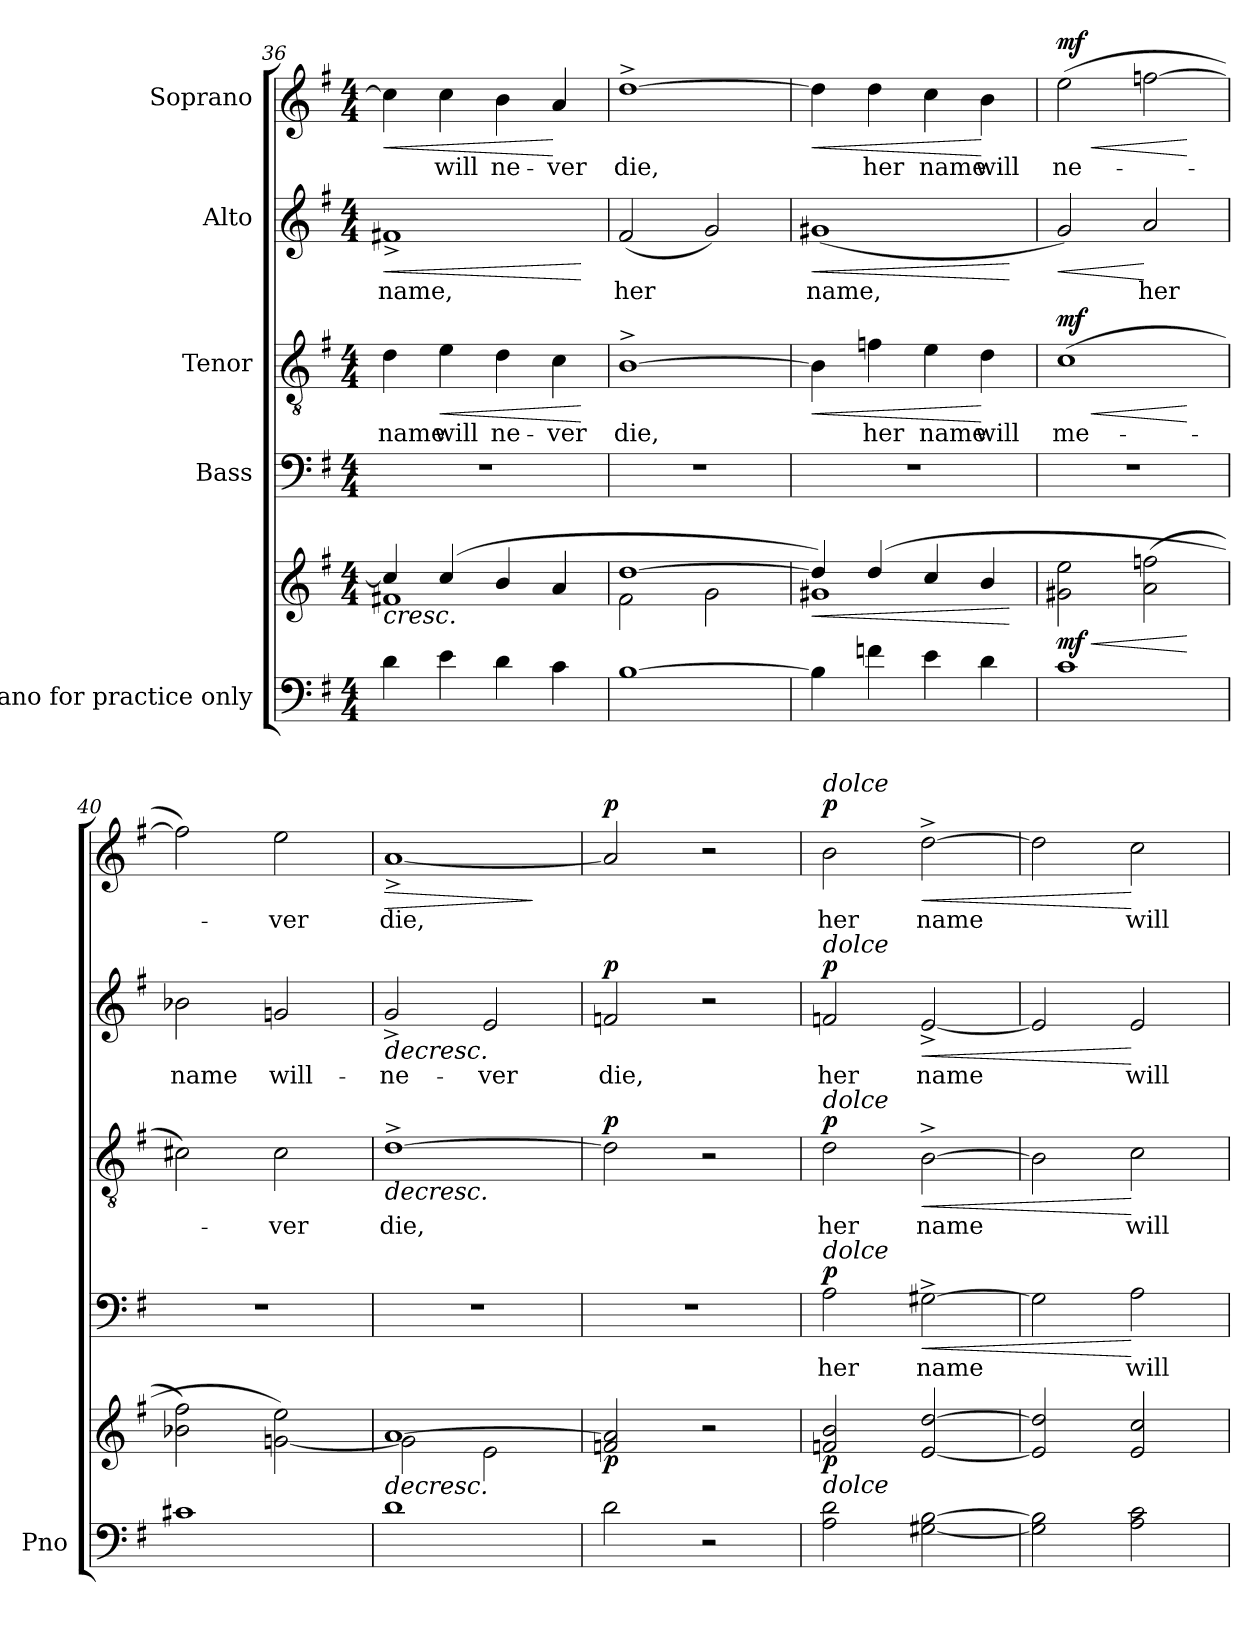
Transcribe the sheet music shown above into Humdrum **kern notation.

**kern	**kern	**dynam	**kern	**text	**dynam	**kern	**text	**dynam	**kern	**text	**dynam	**kern	**text	**dynam
*part5	*part5	*part5	*part4	*part4	*part4	*part3	*part3	*part3	*part2	*part2	*part2	*part1	*part1	*part1
*staff6	*staff5	*staff5/6	*staff4	*staff4	*staff4	*staff3	*staff3	*staff3	*staff2	*staff2	*staff2	*staff1	*staff1	*staff1
*I"Piano for practice only	*	*	*I"Bass	*	*	*I"Tenor	*	*	*I"Alto	*	*	*I"Soprano	*	*
*I'Pno	*	*	*	*	*	*	*	*	*	*	*	*	*	*
!!LO:PB:g=z
*clefF4	*clefG2	*	*clefF4	*	*	*clefGv2	*	*	*clefG2	*	*	*clefG2	*	*
*k[f#]	*k[f#]	*	*k[f#]	*	*	*k[f#]	*	*	*k[f#]	*	*	*k[f#]	*	*
*M4/4	*M4/4	*	*M4/4	*	*	*M4/4	*	*	*M4/4	*	*	*M4/4	*	*
=36	=36	=36	=36	=36	=36	=36	=36	=36	=36	=36	=36	=36	=36	=36
!	!	!LO:HP:b	!	!	!	!	!LO:LY:b	!	!	!LO:LY:b	!LO:HP:b	!	!	!LO:HP:b
*	*^	*	*	*	*	*	*	*	*	*	*	*	*	*
4d\	4cc/]	1f#X	<	1r	.	.	4d\	name	.	1f#X^	name,	<	4cc\]	.	<
!	!	!	!	!	!	!	!	!LO:LY:b	!LO:HP:b	!	!	!	!	!LO:LY:b	!
4e\	(>4cc/	.	.	.	.	.	4e\	will	<	.	.	.	4cc\	will	.
!	!	!	!	!	!	!	!	!LO:LY:b	!	!	!	!	!	!LO:LY:b	!
4d\	4b/	.	.	.	.	.	4d\	ne-	.	.	.	.	4b\	ne-	.
!	!	!	!	!	!	!	!	!LO:LY:b	!	!	!	!	!	!LO:LY:b	!
4c\	4a/	.	.	.	.	.	4c\	-ver	.	.	.	.	4a/	-ver	[
*	*v	*v	*	*	*	*	*	*	*	*	*	*	*	*	*
.	.	.	.	.	.	.	.	[	.	.	[	.	.	.
=37	=37	=37	=37	=37	=37	=37	=37	=37	=37	=37	=37	=37	=37	=37
*	*^	*	*	*	*	*	*	*	*	*	*	*	*	*
!	!	!	!	!	!	!	!	!LO:LY:b	!	!	!LO:LY:b	!	!	!LO:LY:b	!
[1B	[1dd	2f#\	.	1r	.	.	[1B^	die,	.	(<2f#/	her	.	[1dd^	die,	.
.	.	2g\	.	.	.	.	.	.	.	2g/)	.	.	.	.	.
=38	=38	=38	=38	=38	=38	=38	=38	=38	=38	=38	=38	=38	=38	=38	=38
!	!	!	!LO:HP:b	!	!	!	!	!	!LO:HP:b	!	!LO:LY:b	!LO:HP:b	!	!	!LO:HP:b
4B\]	4dd/])	1g#X	<	1r	.	.	4B\]	.	<	(<1g#X	name,	<	4dd\]	.	<
!	!	!	!	!	!	!	!	!LO:LY:b	!	!	!	!	!	!LO:LY:b	!
4fn\	(>4dd/	.	.	.	.	.	4fn\	her	.	.	.	.	4dd\	her	.
!	!	!	!	!	!	!	!	!LO:LY:b	!	!	!	!	!	!LO:LY:b	!
4e\	4cc/	.	.	.	.	.	4e\	name	.	.	.	.	4cc\	name	.
!	!	!	!	!	!	!	!	!LO:LY:b	!	!	!	!	!	!LO:LY:b	!
4d\	4b/	.	.	.	.	.	4d\	will	[	.	.	.	4b\	will	[
*	*v	*v	*	*	*	*	*	*	*	*	*	*	*	*	*
.	.	[	.	.	.	.	.	.	.	.	[	.	.	.
=39	=39	=39	=39	=39	=39	=39	=39	=39	=39	=39	=39	=39	=39	=39
!	!	!LO:HP:b	!	!	!	!	!LO:LY:b	!LO:HP:b	!	!	!LO:HP:b	!	!LO:LY:b	!LO:HP:b
!	!	!LO:DY:n=1:b	!	!	!	!	!	!LO:DY:n=1:a	!	!	!	!	!	!LO:DY:n=1:a
1c	2g#X\ 2ee\	< mf	1r	.	.	(>1c	me-	< mf	2g/)	.	<	(>2ee\	ne-	< mf
!	!	!	!	!	!	!	!	!	!	!LO:LY:b	!	!	!	!
.	(>2a\ 2ffn\	.	.	.	.	.	.	.	2a/	her	[	[2ffn\	.	.
.	.	[	.	.	.	.	.	[	.	.	.	.	.	[
=40	=40	=40	=40	=40	=40	=40	=40	=40	=40	=40	=40	=40	=40	=40
!	!	!	!	!	!	!	!	!	!	!LO:LY:b	!	!	!	!
1c#X	2b-X\ 2ff#\)	.	1r	.	.	2c#X\)	.	.	2b-X\	name	.	2ff\])	.	.
!	!	!	!	!	!	!	!LO:LY:b	!	!	!LO:LY:b	!	!	!LO:LY:b	!
.	[2gn\ 2ee\)	.	.	.	.	2c#\	ver	.	2gn/	will-	.	2ee\	-ver	.
!!LO:LB:g=z
=41	=41	=41	=41	=41	=41	=41	=41	=41	=41	=41	=41	=41	=41	=41
!	!	!LO:HP:b	!	!	!	!	!LO:LY:b	!LO:HP:b	!	!LO:LY:b	!LO:HP:b	!	!LO:LY:b	!LO:HP:b
*	*^	*	*	*	*	*	*	*	*	*	*	*	*	*
1d	[1a	2g\]	>	1r	.	.	[1d^	die,	>	2g^/	ne-	>	[1a^	die,	>
!	!	!	!	!	!	!	!	!	!	!	!LO:LY:b	!	!	!	!
.	.	2e\	.	.	.	.	.	.	.	2e/	-ver	.	.	.	.
*	*v	*v	*	*	*	*	*	*	*	*	*	*	*	*	*
.	.	[	.	.	.	.	.	.	.	.	.	.	.	]
=42	=42	=42	=42	=42	=42	=42	=42	=42	=42	=42	=42	=42	=42	=42
!	!	!LO:DY:b	!	!	!	!	!	!LO:DY:a	!	!LO:LY:b	!LO:DY:a	!	!	!LO:DY:a
2d\	2fn/ 2a/]	p	1r	.	.	2d\]	.	p	2fn/	die,	p	2a/]	.	p
2r	2r	.	.	.	.	2r	.	]	2r	.	]	2r	.	.
=43	=43	=43	=43	=43	=43	=43	=43	=43	=43	=43	=43	=43	=43	=43
!	!	!	!	!	!	!	!	!	!	!	!	!LO:TX:a:i:t=dolce	!	!
!	!	!	!	!	!	!	!	!	!LO:TX:a:i:t=dolce	!	!	!	!	!
!	!	!	!	!	!	!LO:TX:a:i:t=dolce	!	!	!	!	!	!	!	!
!	!	!	!LO:TX:a:i:t=dolce	!	!	!	!	!	!	!	!	!	!	!
!	!LO:TX:b:i:t=dolce	!	!	!	!	!	!	!	!	!	!	!	!	!
!	!	!LO:DY:b	!	!LO:LY:b	!LO:DY:a	!	!LO:LY:b	!LO:DY:a	!	!LO:LY:b	!LO:DY:a	!	!LO:LY:b	!LO:DY:a
2A\ 2d\	2fn/ 2b/	p	2A\	her	p	2d\	her	p	2fn/	her	p	2b\	her	p
!	!	!	!	!LO:LY:b	!LO:HP:b	!	!LO:LY:b	!LO:HP:b	!	!LO:LY:b	!LO:HP:b	!	!LO:LY:b	!LO:HP:b
[2G#X\ [2B\	[2e/ [2dd/	.	[2G#X^\	name	<	[2B^\	name	<	[2e^/	name	<	[2dd^\	name	<
.	.	]	.	.	.	.	.	.	.	.	.	.	.	.
=44	=44	=44	=44	=44	=44	=44	=44	=44	=44	=44	=44	=44	=44	=44
2G#\] 2B\]	2e/] 2dd/]	.	2G#\]	.	.	2B\]	.	.	2e/]	.	.	2dd\]	.	.
!	!	!	!	!LO:LY:b	!	!	!LO:LY:b	!	!	!LO:LY:b	!	!	!LO:LY:b	!
2A\ 2c\	2e/ 2cc/	.	2A\	will	[	2c\	will	[	2e/	will	[	2cc\	will	[
=	=	=	=	=	=	=	=	=	=	=	=	=	=	=
*-	*-	*-	*-	*-	*-	*-	*-	*-	*-	*-	*-	*-	*-	*-
